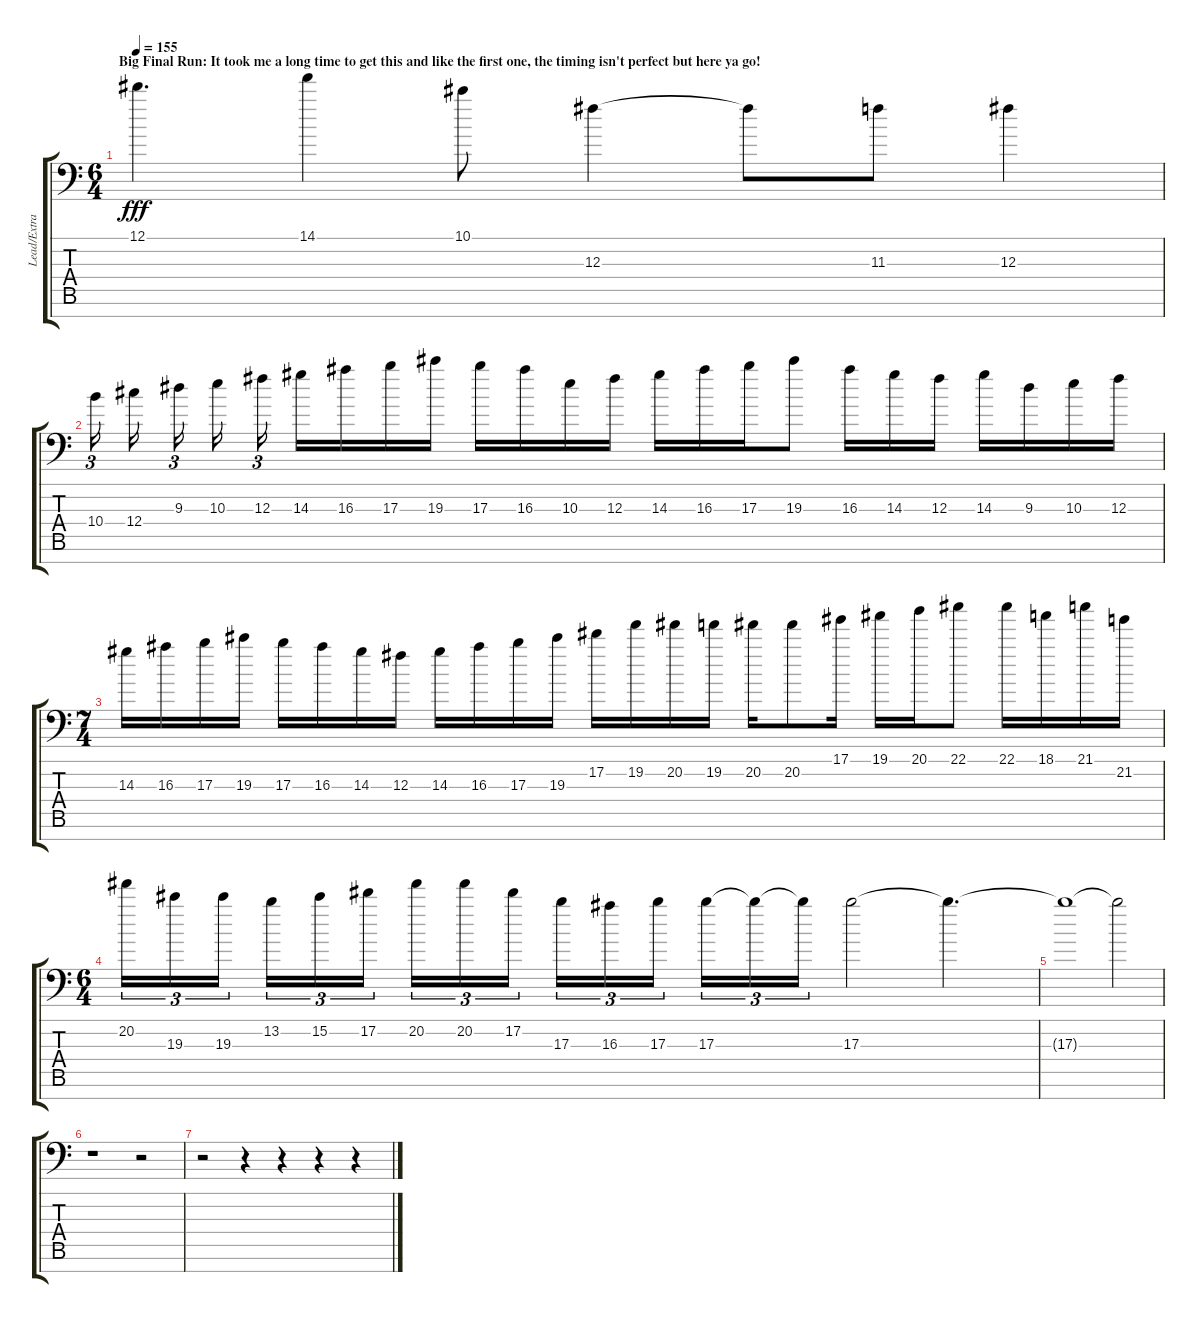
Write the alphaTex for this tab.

\track ("Lead/Extra Guitar" "Lead/Extra") {instrument distortionguitar}
\staff {score tabs}
\tuning (Eb4 Bb3 Gb3 Db3 Ab2 Eb2 Ab1) {hide}
\ts (6 4)
\section ("" "Big Final Run: It took me a long time to get this and like the first one, the timing isn't perfect but here ya go!")
\tempo 155
\clef f4
\ks c
12.1.4{d dy fff} 14.1.4 10.1.8 12.3.4 12.3{t}.8 11.3.8 12.3.4 |
10.4.16{tu (3 2)} 12.4.16 9.3.16{tu (3 2)} 10.3.16 12.3.16{tu (3 2)} 14.3.16 16.3.16 17.3.16 19.3.16 17.3.16 16.3.16 10.3.16 12.3.16 14.3.16 16.3.16 17.3.16 19.3.8 16.3.16 14.3.16 12.3.16 14.3.16 9.3.16 10.3.16 12.3.16 |
\ts (7 4)
14.3.16 16.3.16 17.3.16 19.3.16 17.3.16 16.3.16 14.3.16 12.3.16 14.3.16 16.3.16 17.3.16 19.3.16 17.2.16 19.2.16 20.2.16 19.2.16 20.2.16 20.2.8 17.1.16 19.1.16 20.1.16 22.1.8 22.1.16 18.1.16 21.1.16 21.2.16 |
\ts (6 4)
20.2.16{tu (3 2)} 19.3.16{tu (3 2)} 19.3.16{tu (3 2)} 13.2.16{tu (3 2)} 15.2.16{tu (3 2)} 17.2.16{tu (3 2)} 20.2.16{tu (3 2)} 20.2.16{tu (3 2)} 17.2.16{tu (3 2)} 17.3.16{tu (3 2)} 16.3.16{tu (3 2)} 17.3.16{tu (3 2)} 17.3.16{tu (3 2)} 17.3{t}.16{tu (3 2)} 17.3{t}.16{tu (3 2)} 17.3.2 17.3{t}.4{d} |
17.3{t}.1 17.3{t}.2 |
r.1 r.2 |
r.2 r.4 r.4 r.4 r.4
